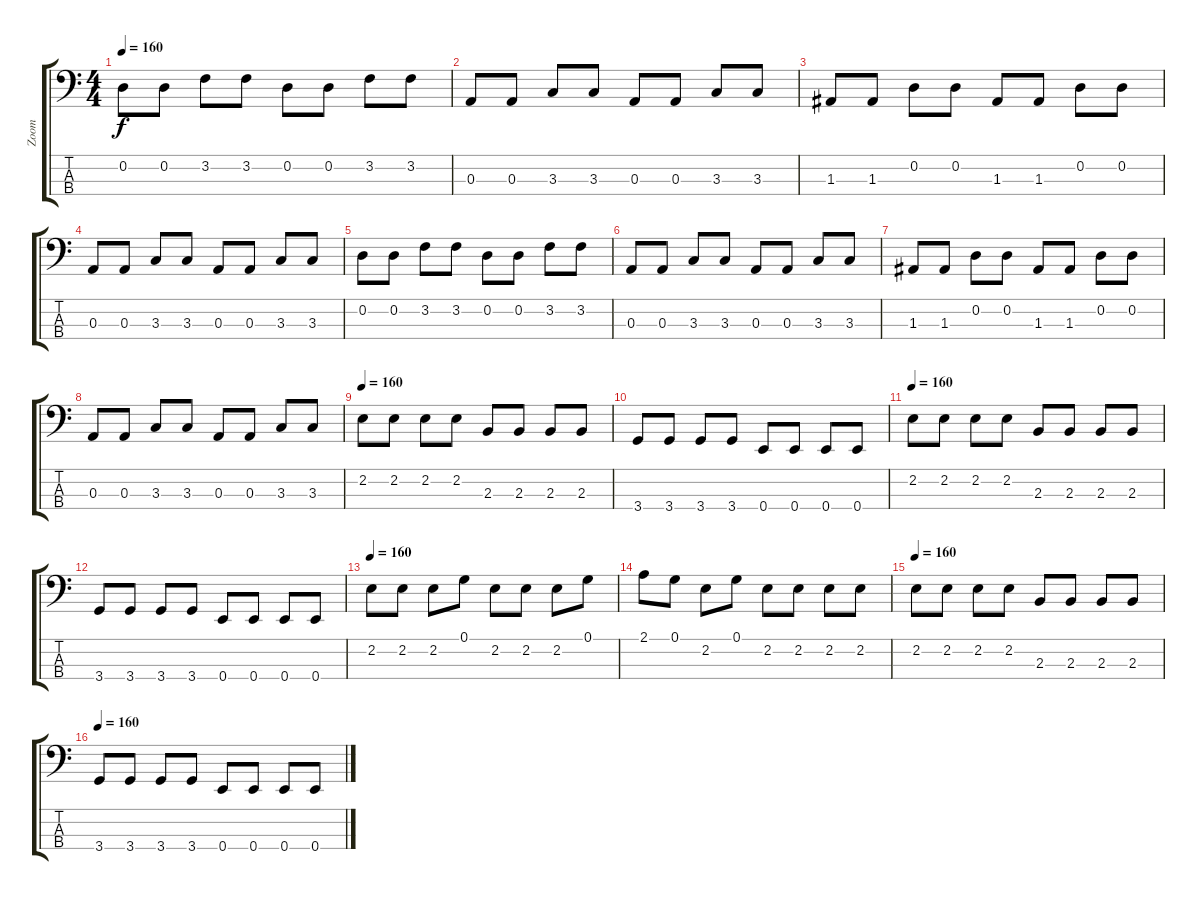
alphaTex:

\track ("Zoom" "Zoom") {instrument electricbassfinger}
\staff {score tabs}
\tuning (G2 D2 A1 E1) {hide}
\ts (4 4)
\tempo 160
\clef f4
\ks c
0.2.8{dy f} 0.2.8 3.2.8 3.2.8 0.2.8 0.2.8 3.2.8 3.2.8 |
0.3.8 0.3.8 3.3.8 3.3.8 0.3.8 0.3.8 3.3.8 3.3.8 |
1.3.8 1.3.8 0.2.8 0.2.8 1.3.8 1.3.8 0.2.8 0.2.8 |
0.3.8 0.3.8 3.3.8 3.3.8 0.3.8 0.3.8 3.3.8 3.3.8 |
0.2.8 0.2.8 3.2.8 3.2.8 0.2.8 0.2.8 3.2.8 3.2.8 |
0.3.8 0.3.8 3.3.8 3.3.8 0.3.8 0.3.8 3.3.8 3.3.8 |
1.3.8 1.3.8 0.2.8 0.2.8 1.3.8 1.3.8 0.2.8 0.2.8 |
0.3.8 0.3.8 3.3.8 3.3.8 0.3.8 0.3.8 3.3.8 3.3.8 |
\tempo 160
2.2.8 2.2.8 2.2.8 2.2.8 2.3.8 2.3.8 2.3.8 2.3.8 |
3.4.8 3.4.8 3.4.8 3.4.8 0.4.8 0.4.8 0.4.8 0.4.8 |
\tempo 160
2.2.8 2.2.8 2.2.8 2.2.8 2.3.8 2.3.8 2.3.8 2.3.8 |
3.4.8 3.4.8 3.4.8 3.4.8 0.4.8 0.4.8 0.4.8 0.4.8 |
\tempo 160
2.2.8 2.2.8 2.2.8 0.1.8 2.2.8 2.2.8 2.2.8 0.1.8 |
2.1.8 0.1.8 2.2.8 0.1.8 2.2.8 2.2.8 2.2.8 2.2.8 |
\tempo 160
2.2.8 2.2.8 2.2.8 2.2.8 2.3.8 2.3.8 2.3.8 2.3.8 |
\tempo 160
3.4.8 3.4.8 3.4.8 3.4.8 0.4.8 0.4.8 0.4.8 0.4.8
